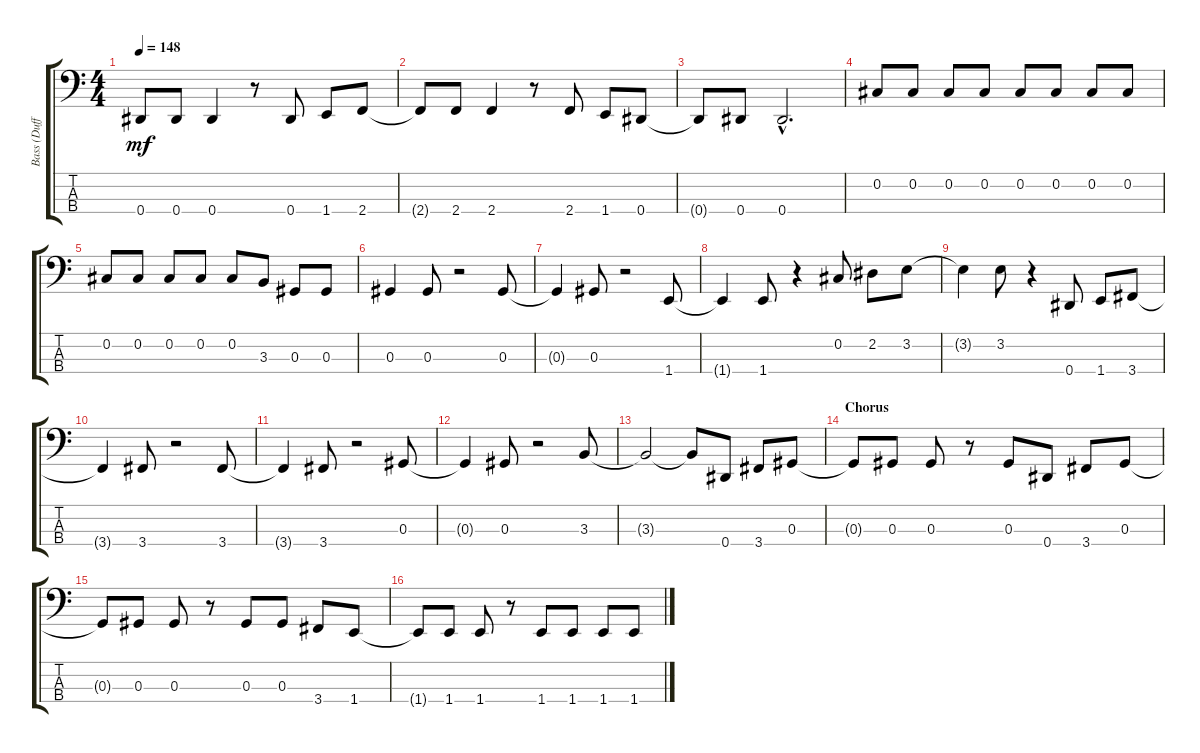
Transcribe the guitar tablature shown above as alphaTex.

\track ("Bass (Duff)" "Bass (Duff") {instrument electricbasspick}
\staff {score tabs}
\tuning (Gb2 Db2 Ab1 Eb1) {hide}
\ts (4 4)
\tempo 148
\clef f4
\ks c
0.4{t}.8{dy mf} 0.4.8 0.4.4 r.8 0.4.8 1.4.8 2.4.8 |
2.4{t}.8 2.4.8 2.4.4 r.8 2.4.8 1.4.8 0.4.8 |
0.4{t}.8 0.4.8 0.4{hac}.2{d} |
0.2.8 0.2.8 0.2.8 0.2.8 0.2.8 0.2.8 0.2.8 0.2.8 |
0.2.8 0.2.8 0.2.8 0.2.8 0.2.8 3.3.8 0.3.8 0.3.8 |
0.3.4 0.3.8 r.2 0.3.8 |
0.3{t}.4 0.3.8 r.2 1.4.8 |
1.4{t}.4 1.4.8 r.4 0.2.8 2.2.8 3.2.8 |
3.2{t}.4 3.2.8 r.4 0.4.8 1.4.8 3.4.8 |
3.4{t}.4 3.4.8 r.2 3.4.8 |
3.4{t}.4 3.4.8 r.2 0.3.8 |
0.3{t}.4 0.3.8 r.2 3.3.8 |
3.3{t}.2 3.3{t}.8 0.4.8 3.4.8 0.3.8 |
\section ("" "Chorus")
0.3{t}.8 0.3.8 0.3.8 r.8 0.3.8 0.4.8 3.4.8 0.3.8 |
0.3{t}.8 0.3.8 0.3.8 r.8 0.3.8 0.3.8 3.4.8 1.4.8 |
1.4{t}.8 1.4.8 1.4.8 r.8 1.4.8 1.4.8 1.4.8 1.4.8
